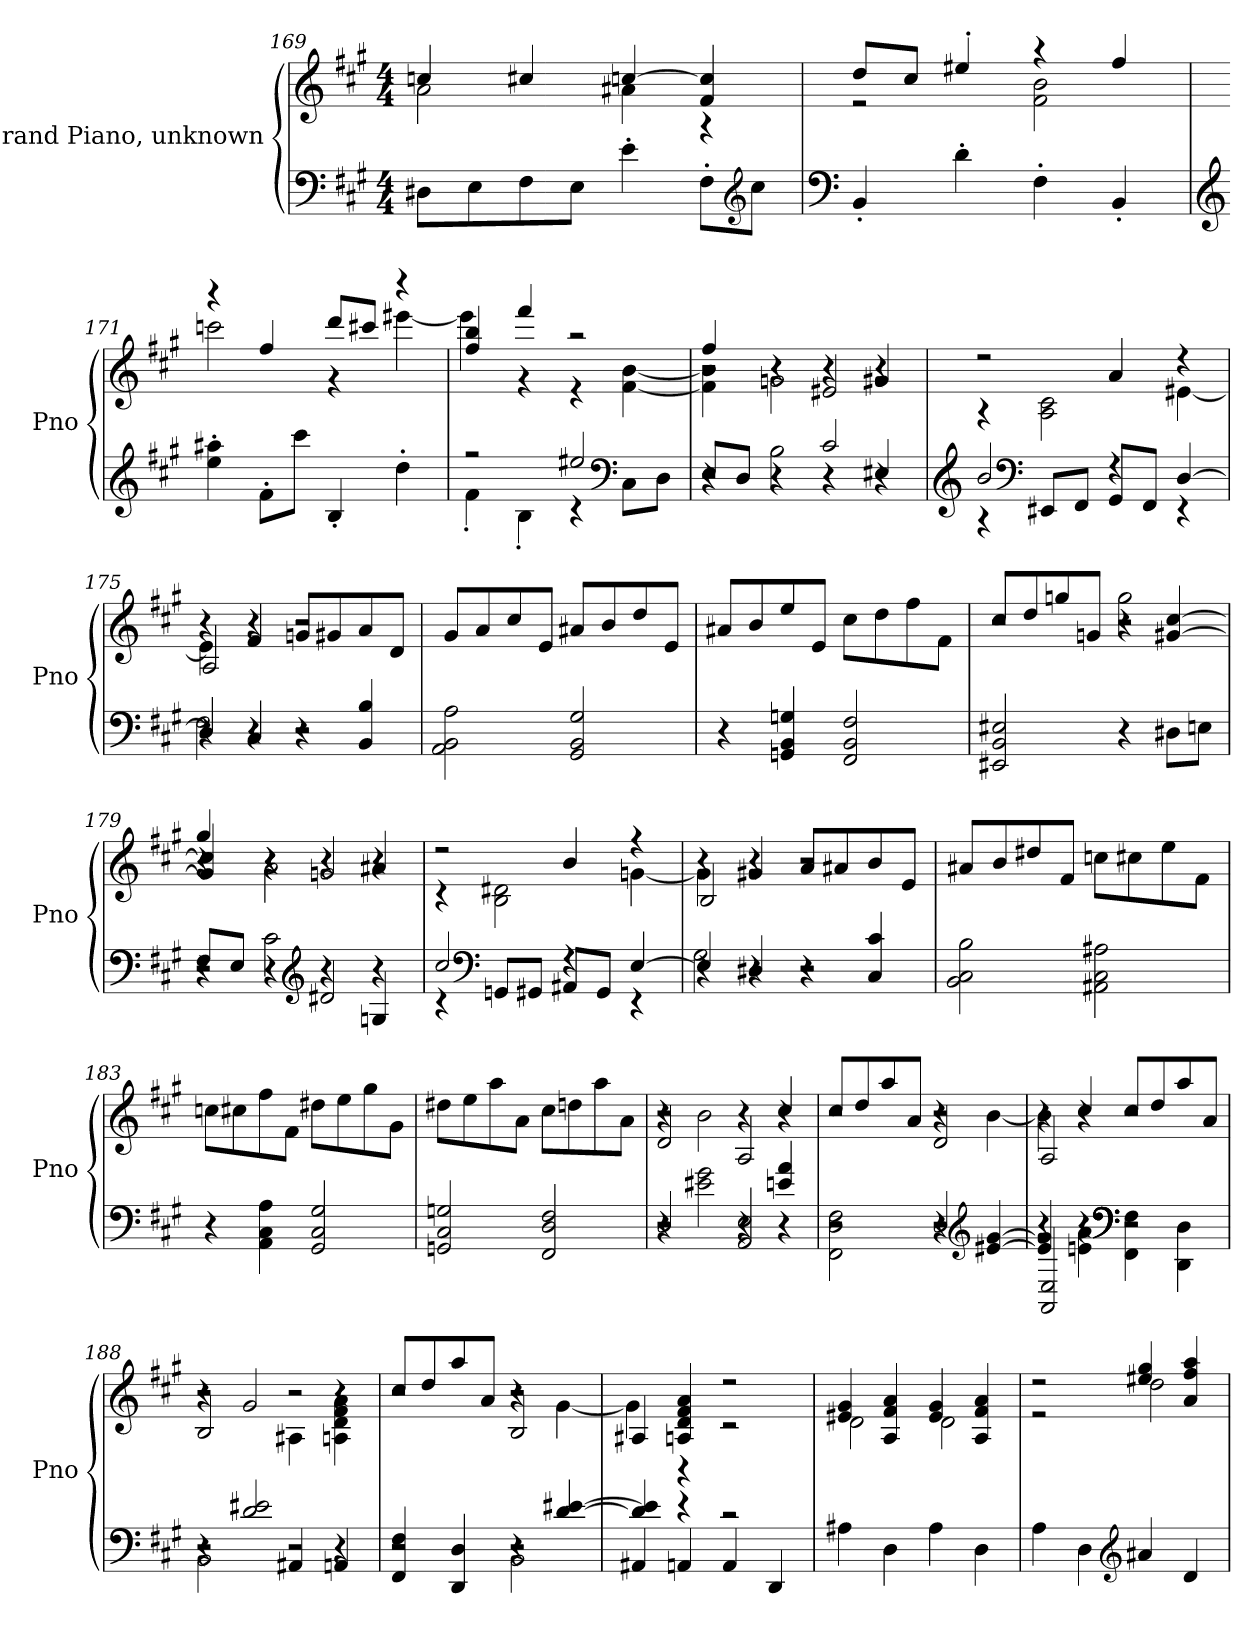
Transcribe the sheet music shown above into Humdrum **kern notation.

**kern	**kern
*part1	*part1
*staff2	*staff1
*I"Grand Piano, unknown	*
*I'Pno	*
*clefF4	*clefG2
*k[f#c#g#]	*k[f#c#g#]
*M4/4	*M4/4
=169	=169
*	*^
8D#X\L	4ccn/	2a\
8E\	.	.
8F#\	4cc#X/	.
8E\J	.	.
4e'\	[4ccn/	4a#X\
8F#'\L	4f#/ 4cc/]	4r
*clefG2	*	*
8cc#\J	.	.
=170	=170	=170
*clefF4	*	*
4BB'/	8dd/L	2r
.	8cc#/J	.
4d'\	4ee#X'/	.
4F#'\	4r	2f#\ 2b\
4BB'/	4ff#/	.
!!LO:LB:g=z	!!
=171	=171	=171
*clefG2	*	*
4ee\' 4aa#X\'	4r	2cccn\
8f#'\L	4ff#/	.
8ccc#\J	.	.
4B'/	8ddd/L	4r
.	8ccc#X/J	.
4dd'\	4r	[4eee#X\
=172	=172	=172
*^	*	*
2r	4f#'\	4ff#/ 4bb/	4eee#\]
.	4B'\	4fff#/	4r
2ee#X/	4r	2r	4r
*clefF4	*	*	*
.	8C#\L	.	[4f#\ [4b\
.	8D\J	.	.
=173	=173	=173	=173
*	*^	*	*^
2r	4r	8E/L	4ff#/	4f#\] 4b\]	2r
.	.	8D/J	.	.	.
.	2B\	4r	4r	2gn\	.
2c#/	.	4r	4r	.	2e#X/
.	4r	4E#X/	4g#X/	4r	.
*v	*v	*v	*	*	*
*	*v	*v	*v
=174	=174
*clefG2	*
*^	*^
2b/	4r	2r	4r
*clefF4	*	*	*
.	8EE#X/L	.	2A\ 2c#\
.	8FF#/J	.	.
4r	8GG#/L	4a/	.
.	8FF#/J	.	.
[4D/	4r	4r	[4e#X\
=175	=175	=175	=175
*	*^	*	*^
4D/]	2F#\	4r	4r	4e#\]	2A/
4r	.	4C#/	4f#/	4r	.
2r	2r	4r	8gn/L	2r	2r
.	.	.	8g#X/	.	.
.	.	4BB/ 4B/	8a/	.	.
.	.	.	8d/J	.	.
*v	*v	*v	*	*	*
*	*v	*v	*v
!!LO:PB:g=z
=176	=176
2AA\ 2BB\ 2A\	8g#/L
.	8a/
.	8cc#/
.	8e/J
2GG#/ 2BB/ 2G#/	8a#X/L
.	8b/
.	8dd/
.	8e/J
=177	=177
4r	8a#X/L
.	8b/
4GGn/ 4BB/ 4Gn/	8ee/
.	8e/J
2FF#/ 2BB/ 2F#/	8cc#\L
.	8dd\
.	8ff#\
.	8f#\J
=178	=178
*	*^
*	*	*^
2EE#X/ 2BB/ 2E#X/	8cc#/L	2r	2r
.	8dd/	.	.
.	8ggn/	.	.
.	8gn/J	.	.
4r	2r	2gg\	4r
8D#X\L	.	.	[4g#X/ [4cc#/
8En\J	.	.	.
=179	=179	=179	=179
*^	*	*	*
*	*^	*	*	*
2r	4r	8F#/L	4gg#/	4r	4g#/] 4cc#/]
.	.	8E/J	.	.	.
.	2c#\	4r	4r	2a\	4r
*clefG2	*	*	*	*	*
2d#X/	.	4r	4r	.	2gn/
.	4r	4Gn/	4a#X/	4r	.
*	*v	*v	*	*	*
*	*	*	*v	*v
!!LO:LB:g=z
=180	=180	=180	=180
2cc#/	4r	2r	4r
*clefF4	*	*	*
.	8GGn/L	.	2B\ 2d#X\
.	8GG#X/J	.	.
4r	8AA#X/L	4b/	.
.	8GG#/J	.	.
[4E/	4r	4r	[4gn\
=181	=181	=181	=181
*	*^	*	*^
4E/]	2G#\	4r	4r	4g\]	2B/
4r	.	4D#X/	4g#X/	4r	.
2r	2r	4r	8a/L	2r	2r
.	.	.	8a#X/	.	.
.	.	4C#/ 4c#/	8b/	.	.
.	.	.	8e/J	.	.
*v	*v	*v	*	*	*
*	*v	*v	*v
=182	=182
2BB\ 2C#\ 2B\	8a#X/L
.	8b/
.	8dd#X/
.	8f#/J
2AA#X\ 2C#\ 2A#X\	8ccn\L
.	8cc#X\
.	8ee\
.	8f#\J
=183	=183
4r	8ccn\L
.	8cc#X\
4AA\ 4C#\ 4A\	8ff#\
.	8f#\J
2GG#/ 2C#/ 2G#/	8dd#X\L
.	8ee\
.	8gg#\
.	8g#\J
!!LO:LB:g=z
=184	=184
2GGn/ 2C#/ 2Gn/	8dd#X\L
.	8ee\
.	8aa\
.	8a\J
2FF#/ 2D/ 2F#/	8cc#\L
.	8ddn\
.	8aa\
.	8a\J
=185	=185
*^	*^
*	*^	*	*^
2r	4r	2D/	2r	4r	2d/
.	2e#X\ 2g#\	.	.	2b\	.
4r	.	2AA/ 2E/	4r	.	2A/
4en/ 4a/	4r	.	4cc#/	4r	.
=186	=186	=186	=186	=186	=186
2r	2FF#\ 2D\ 2F#\	2r	8cc#/L	2r	2r
.	.	.	8dd/	.	.
.	.	.	8aa/	.	.
.	.	.	8a/J	.	.
4r	2r	2D/	2r	4r	2d/
*clefG2	*	*	*	*	*
[4e#X/ [4g#/	.	.	.	[4b\	.
=187	=187	=187	=187	=187	=187
4e#/] 4g#/]	4r	2AA/ 2E/	4r	4b\]	2A/
4r	4en\ 4a\	.	4cc#/	4r	.
*clefF4	*	*	*	*	*
2r	4FF#\ 4F#\	2r	8cc#/L	2r	2r
.	.	.	8dd/	.	.
.	4DD\ 4D\	.	8aa/	.	.
.	.	.	8a/J	.	.
=188	=188	=188	=188	=188	=188
4r	2BB\	2r	4r	2r	2B/
2d/ 2e#X/	.	.	2g#/	.	.
.	2r	4AA#X/	.	4A#X\	2r
4r	.	4AAn/	4r	4An\ 4d\ 4f#\ 4a\	.
!!LO:LB:g=z	!!	!!
=189	=189	=189	=189	=189	=189
2r	2r	4FF#/ 4F#/	8cc#/L	2r	2r
.	.	.	8dd/	.	.
.	.	4DD/ 4D/	8aa/	.	.
.	.	.	8a/J	.	.
4r	2BB\	2r	2r	4r	2B/
[4d/ [4e#X/	.	.	.	[4g#\	.
*	*v	*v	*	*	*
*	*	*	*v	*v
=190	=190	=190	=190
4d/] 4e#/]	4AA#X/	4A#X/	4g#\]
4r	4AAn/	4An/ 4d/ 4f#/ 4a/	4r
2r	4AA/	2r	2r
.	4DD/	.	.
*v	*v	*	*
=191	=191	=191
4A#X\	4e#X/ 4g#/	2d\
4D\	4A/ 4f#/ 4a/	.
4A#\	4e#/ 4g#/	2d\
4D\	4A/ 4f#/ 4a/	.
=192	=192	=192
4A\	2r	2r
4D\	.	.
*clefG2	*	*
4a#X/	4ee#X/ 4gg#/	2dd\
4d/	4a/ 4ff#/ 4aa/	.
*	*v	*v
=	=
*-	*-
